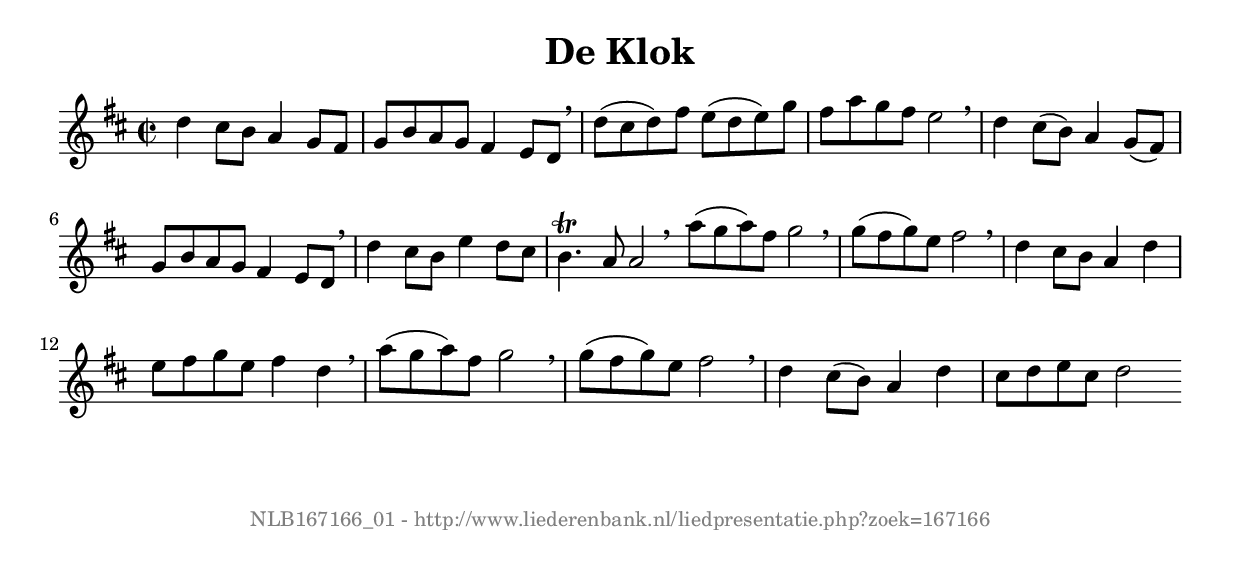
%
% produced by wce2krn 1.64 (7 June 2014)
%
\version"2.16"
#(append! paper-alist '(("long" . (cons (* 210 mm) (* 2000 mm)))))
#(set-default-paper-size "long")
sb = {\breathe}
mBreak = {\breathe }
bBreak = {\breathe }
x = {\once\override NoteHead #'style = #'cross }
gl=\glissando
itime={\override Staff.TimeSignature #'stencil = ##f }
ficta = {\once\set suggestAccidentals = ##t}
fine = {\once\override Score.RehearsalMark #'self-alignment-X = #1 \mark \markup {\italic{Fine}}}
dc = {\once\override Score.RehearsalMark #'self-alignment-X = #1 \mark \markup {\italic{D.C.}}}
dcf = {\once\override Score.RehearsalMark #'self-alignment-X = #1 \mark \markup {\italic{D.C. al Fine}}}
dcc = {\once\override Score.RehearsalMark #'self-alignment-X = #1 \mark \markup {\italic{D.C. al Coda}}}
ds = {\once\override Score.RehearsalMark #'self-alignment-X = #1 \mark \markup {\italic{D.S.}}}
dsf = {\once\override Score.RehearsalMark #'self-alignment-X = #1 \mark \markup {\italic{D.S. al Fine}}}
dsc = {\once\override Score.RehearsalMark #'self-alignment-X = #1 \mark \markup {\italic{D.S. al Coda}}}
pv = {\set Score.repeatCommands = #'((volta "1"))}
sv = {\set Score.repeatCommands = #'((volta "2"))}
tv = {\set Score.repeatCommands = #'((volta "3"))}
qv = {\set Score.repeatCommands = #'((volta "4"))}
xv = {\set Score.repeatCommands = #'((volta #f))}
\header{ tagline = ""
title = "De Klok"
}
\score {{
\key d \major
\relative g'
{
\set melismaBusyProperties = #'()
\time 2/2
\tempo 4=120
\override Score.MetronomeMark #'transparent = ##t
\override Score.RehearsalMark #'break-visibility = #(vector #t #t #f)
d'4 cis8 b a4 g8 fis g b a g fis4 e8 d \sb d'( cis d) fis e( d e) g fis a g fis e2 \mBreak \bar "|"
d4 cis8( b) a4 g8( fis) g b a g fis4 e8 d \sb d'4 cis8 b e4 d8 cis b4.^\trill a8 a2 \bar ":|:" \bBreak
a'8( g a) fis g2 \sb g8( fis g) e fis2 \sb d4 cis8 b a4 d e8 fis g e fis4 d \mBreak \bar "|"
a'8( g a) fis g2 \sb g8( fis g) e fis2 \sb d4 cis8( b) a4 d cis8 d e cis d2 \bar ":|"
 }}
 \midi { }
 \layout {
            indent = 0.0\cm
}
}
\markup { \vspace #0 } \markup { \with-color #grey \fill-line { \center-column { \smaller "NLB167166_01 - http://www.liederenbank.nl/liedpresentatie.php?zoek=167166" } } }
